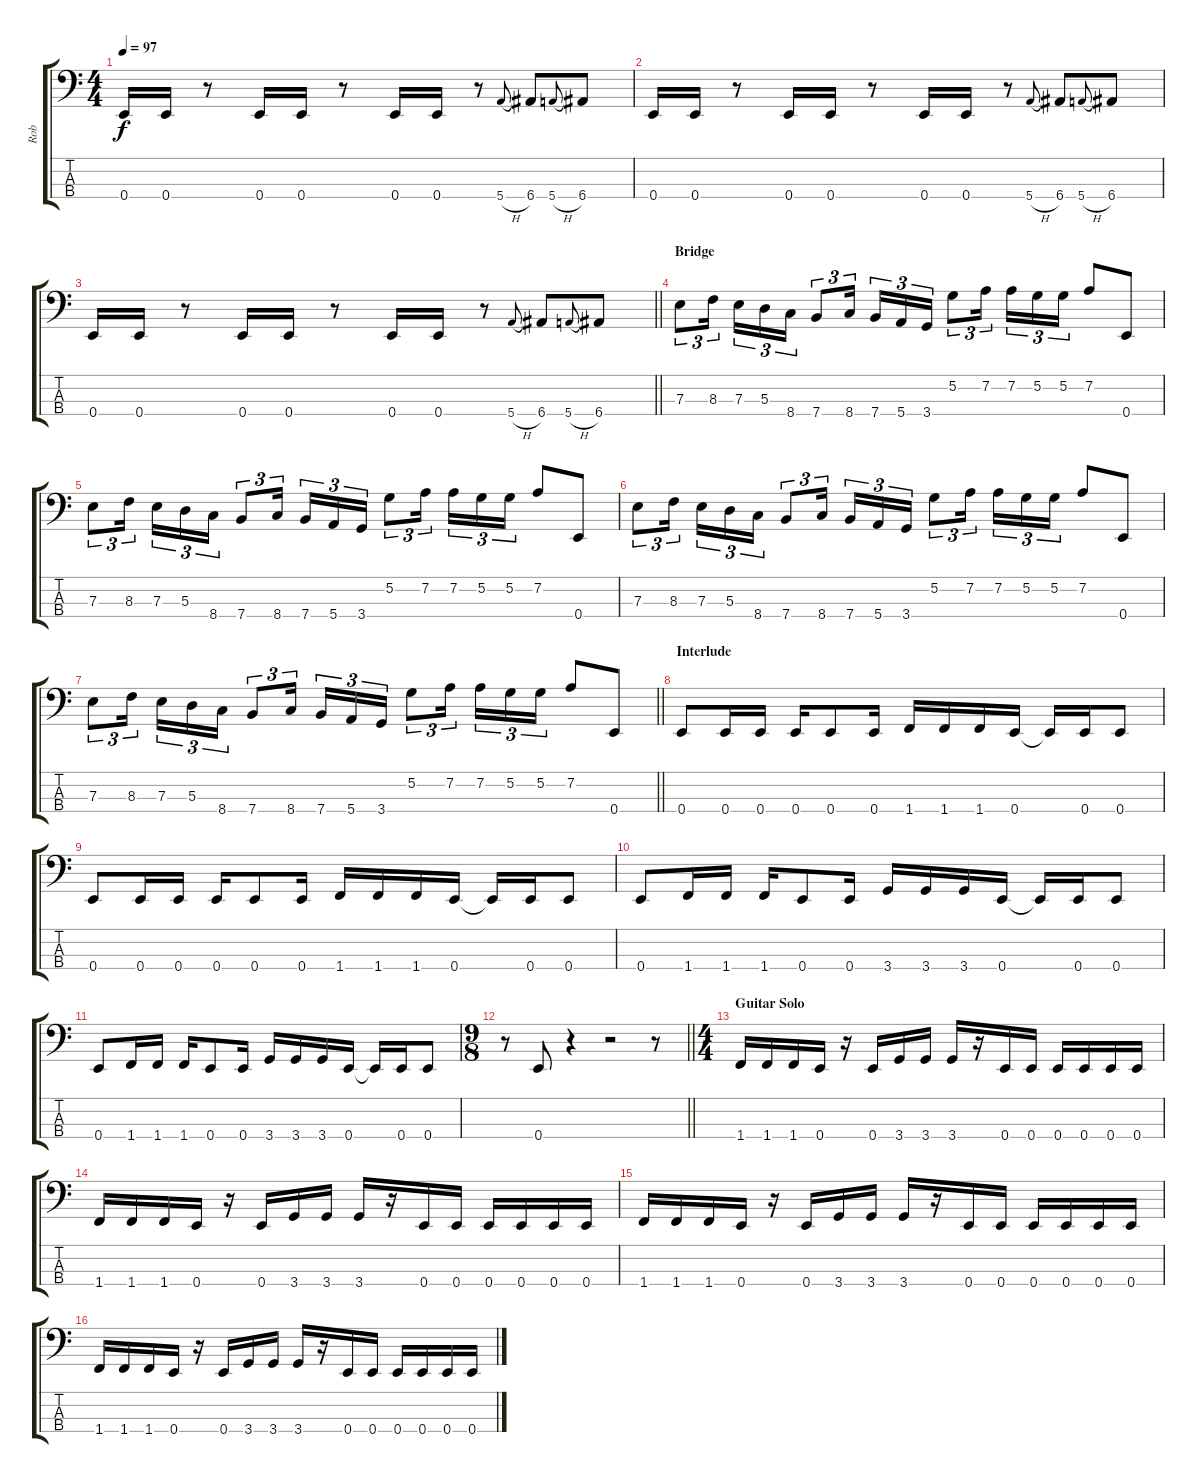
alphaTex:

\track ("Rob" "Rob") {instrument electricbassfinger}
\staff {score tabs}
\tuning (G2 D2 A1 E1) {hide}
\ts (4 4)
\tempo 97
\clef f4
\ks c
0.4.16{dy f} 0.4.16 r.8 0.4.16 0.4.16 r.8 0.4.16 0.4.16 r.8 5.4{h}.8{gr onbeat} 6.4.8 5.4{h}.8{gr onbeat} 6.4.8 |
0.4.16 0.4.16 r.8 0.4.16 0.4.16 r.8 0.4.16 0.4.16 r.8 5.4{h}.8{gr onbeat} 6.4.8 5.4{h}.8{gr onbeat} 6.4.8 |
\barLineRight lightlight
0.4.16 0.4.16 r.8 0.4.16 0.4.16 r.8 0.4.16 0.4.16 r.8 5.4{h}.8{gr onbeat} 6.4.8 5.4{h}.8{gr onbeat} 6.4.8 |
\section ("" "Bridge")
7.3.8{tu (3 2)} 8.3.16{tu (3 2) beam splitsecondary} 7.3.16{tu (3 2)} 5.3.16{tu (3 2)} 8.4.16{tu (3 2)} 7.4.8{tu (3 2)} 8.4.16{tu (3 2) beam splitsecondary} 7.4.16{tu (3 2)} 5.4.16{tu (3 2)} 3.4.16{tu (3 2)} 5.2.8{tu (3 2)} 7.2.16{tu (3 2) beam splitsecondary} 7.2.16{tu (3 2)} 5.2.16{tu (3 2)} 5.2.16{tu (3 2)} 7.2.8 0.4.8 |
7.3.8{tu (3 2)} 8.3.16{tu (3 2) beam splitsecondary} 7.3.16{tu (3 2)} 5.3.16{tu (3 2)} 8.4.16{tu (3 2)} 7.4.8{tu (3 2)} 8.4.16{tu (3 2) beam splitsecondary} 7.4.16{tu (3 2)} 5.4.16{tu (3 2)} 3.4.16{tu (3 2)} 5.2.8{tu (3 2)} 7.2.16{tu (3 2) beam splitsecondary} 7.2.16{tu (3 2)} 5.2.16{tu (3 2)} 5.2.16{tu (3 2)} 7.2.8 0.4.8 |
7.3.8{tu (3 2)} 8.3.16{tu (3 2) beam splitsecondary} 7.3.16{tu (3 2)} 5.3.16{tu (3 2)} 8.4.16{tu (3 2)} 7.4.8{tu (3 2)} 8.4.16{tu (3 2) beam splitsecondary} 7.4.16{tu (3 2)} 5.4.16{tu (3 2)} 3.4.16{tu (3 2)} 5.2.8{tu (3 2)} 7.2.16{tu (3 2) beam splitsecondary} 7.2.16{tu (3 2)} 5.2.16{tu (3 2)} 5.2.16{tu (3 2)} 7.2.8 0.4.8 |
\barLineRight lightlight
7.3.8{tu (3 2)} 8.3.16{tu (3 2) beam splitsecondary} 7.3.16{tu (3 2)} 5.3.16{tu (3 2)} 8.4.16{tu (3 2)} 7.4.8{tu (3 2)} 8.4.16{tu (3 2) beam splitsecondary} 7.4.16{tu (3 2)} 5.4.16{tu (3 2)} 3.4.16{tu (3 2)} 5.2.8{tu (3 2)} 7.2.16{tu (3 2) beam splitsecondary} 7.2.16{tu (3 2)} 5.2.16{tu (3 2)} 5.2.16{tu (3 2)} 7.2.8 0.4.8 |
\section ("" "Interlude")
0.4.8 0.4.16 0.4.16 0.4.16 0.4.8 0.4.16 1.4.16 1.4.16 1.4.16 0.4.16 0.4{t}.16 0.4.16 0.4.8 |
0.4.8 0.4.16 0.4.16 0.4.16 0.4.8 0.4.16 1.4.16 1.4.16 1.4.16 0.4.16 0.4{t}.16 0.4.16 0.4.8 |
0.4.8 1.4.16 1.4.16 1.4.16 0.4.8 0.4.16 3.4.16 3.4.16 3.4.16 0.4.16 0.4{t}.16 0.4.16 0.4.8 |
0.4.8 1.4.16 1.4.16 1.4.16 0.4.8 0.4.16 3.4.16 3.4.16 3.4.16 0.4.16 0.4{t}.16 0.4.16 0.4.8 |
\ts (9 8)
\barLineRight lightlight
r.8 0.4.8 r.4 r.2 r.8 |
\ts (4 4)
\section ("" "Guitar Solo")
1.4.16 1.4.16 1.4.16 0.4.16 r.16 0.4.16 3.4.16 3.4.16 3.4.16 r.16 0.4.16 0.4.16 0.4.16 0.4.16 0.4.16 0.4.16 |
1.4.16 1.4.16 1.4.16 0.4.16 r.16 0.4.16 3.4.16 3.4.16 3.4.16 r.16 0.4.16 0.4.16 0.4.16 0.4.16 0.4.16 0.4.16 |
1.4.16 1.4.16 1.4.16 0.4.16 r.16 0.4.16 3.4.16 3.4.16 3.4.16 r.16 0.4.16 0.4.16 0.4.16 0.4.16 0.4.16 0.4.16 |
1.4.16 1.4.16 1.4.16 0.4.16 r.16 0.4.16 3.4.16 3.4.16 3.4.16 r.16 0.4.16 0.4.16 0.4.16 0.4.16 0.4.16 0.4.16
